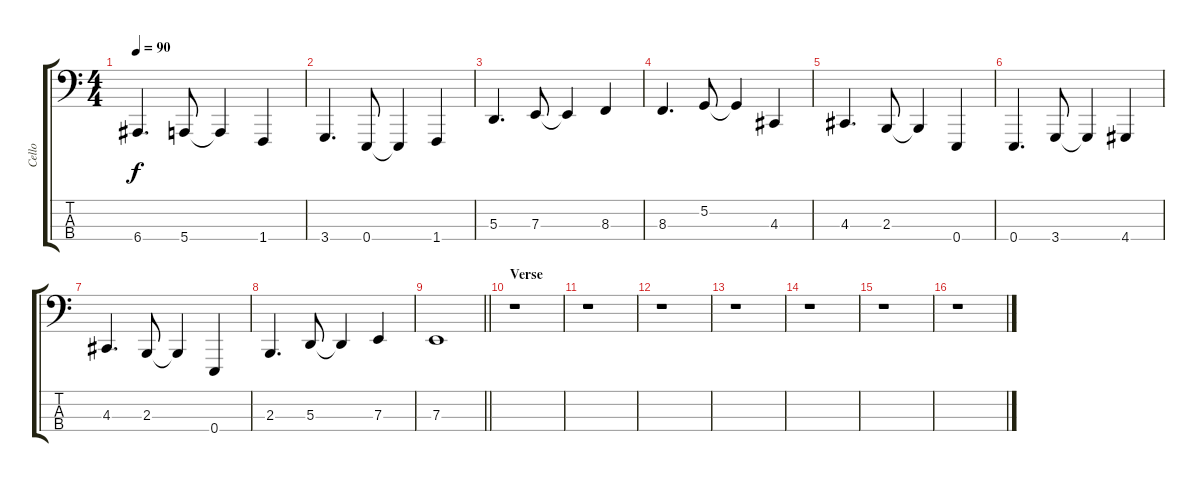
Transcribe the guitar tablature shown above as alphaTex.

\track ("Cello" "Cello") {instrument cello}
\staff {score tabs}
\tuning (G2 D2 A1 E1) {hide}
\ts (4 4)
\tempo 90
\clef f4
\ks c
6.4.4{d dy f} 5.4.8 5.4{t}.4 1.4.4 |
3.4.4{d} 0.4.8 0.4{t}.4 1.4.4 |
5.3.4{d} 7.3.8 7.3{t}.4 8.3.4 |
8.3.4{d} 5.2.8 5.2{t}.4 4.3.4 |
4.3.4{d} 2.3.8 2.3{t}.4 0.4.4 |
0.4.4{d} 3.4.8 3.4{t}.4 4.4.4 |
4.3.4{d} 2.3.8 2.3{t}.4 0.4.4 |
2.3.4{d} 5.3.8 5.3{t}.4 7.3.4 |
\barLineRight lightlight
7.3.1 |
\section ("" "Verse")
r.1 |
r.1 |
r.1 |
r.1 |
r.1 |
r.1 |
r.1
